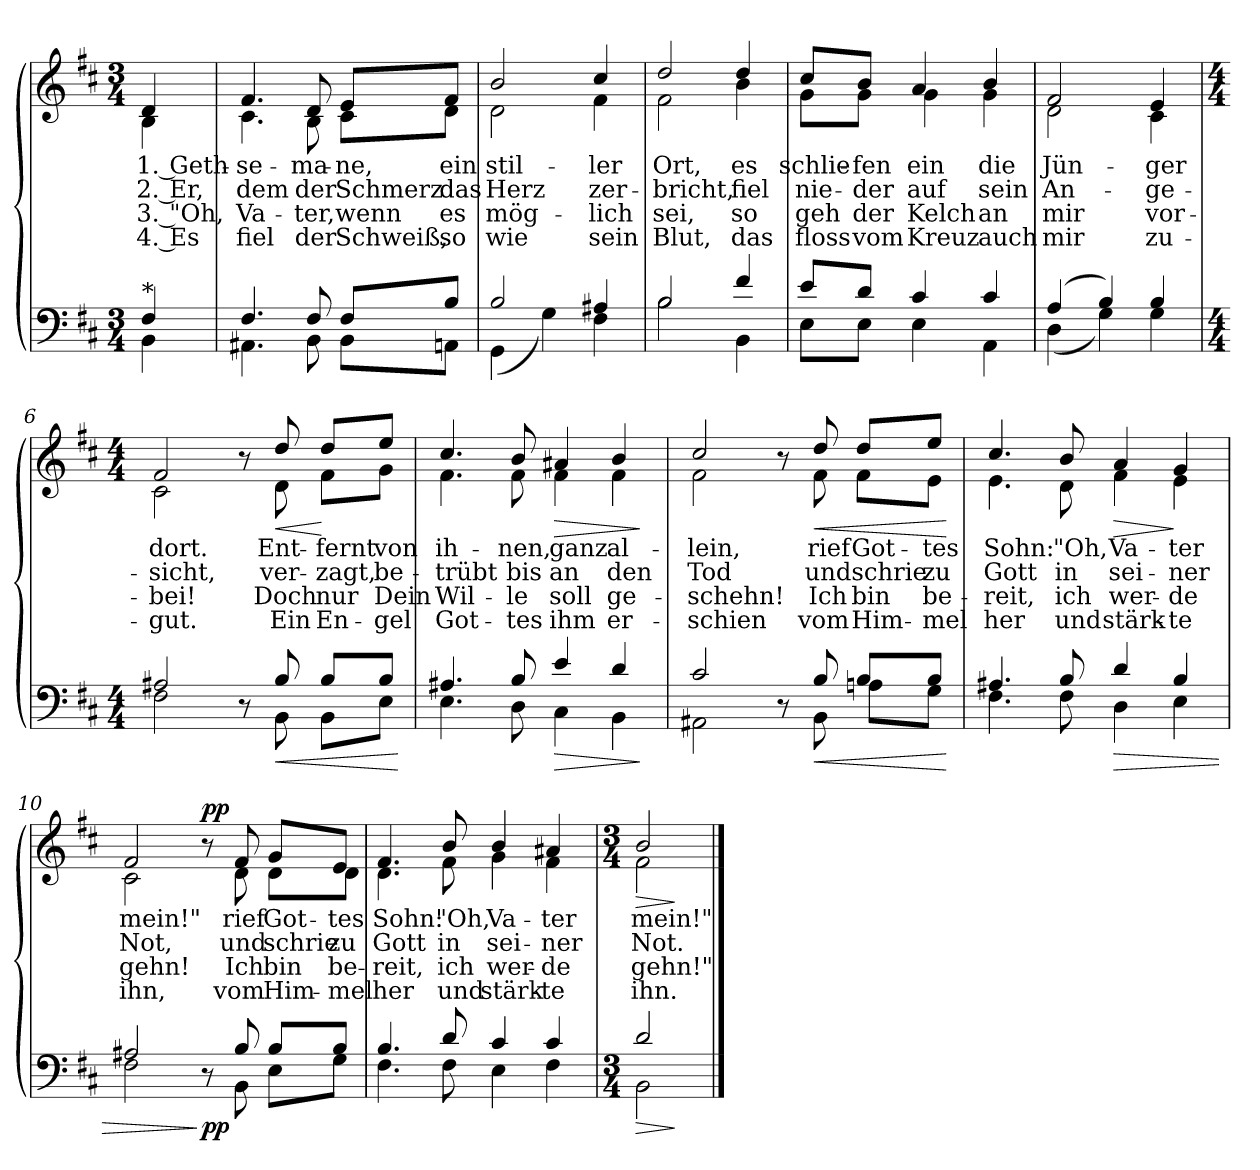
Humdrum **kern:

**kern	**dynam	**kern	**text	**text	**text	**text	**dynam
*part2	*part2	*part1	*part1	*part1	*part1	*part1	*part1
*staff2	*staff2	*staff1	*staff1	*staff1	*staff1	*staff1	*staff1
*clefF4	*	*clefG2	*	*	*	*	*
*k[f#c#]	*	*k[f#c#]	*	*	*	*	*
*b:	*	*b:	*	*	*	*	*
*M3/4	*	*M3/4	*	*	*	*	*
=	=	=	=	=	=	=	=
*^	*	*	*	*	*	*	*
!	!	!	!LO:TX:a:B:t=Moderato	!	!	!	!	!
!LO:TX:a:t=*	!	!	!	!	!	!	!	!
!	!	!	!	!LO:LY:b	!LO:LY:b	!LO:LY:b	!LO:LY:b	!
*	*	*	*^	*	*	*	*	*
4F#/	4BB\	.	4d/	4B\	1. Geth-	2. Er,	3. "Oh,	4. Es	.
=1	=1	=1	=1	=1	=1	=1	=1	=1	=1
!	!	!	!	!	!LO:LY:b	!LO:LY:b	!LO:LY:b	!LO:LY:b	!
4.F#/	4.AA#X\	.	4.f#/	4.c#\	-se-	dem	Va-	fiel	.
!	!	!	!	!	!LO:LY:b	!LO:LY:b	!LO:LY:b	!LO:LY:b	!
8F#/	8BB\	.	8d/	8B\	-ma-	der	-ter,	der	.
!	!	!	!	!	!LO:LY:b	!LO:LY:b	!LO:LY:b	!LO:LY:b	!
8F#/L	8BB\L	.	8e/L	8c#\L	-ne,	Schmerz	wenn	Schweiß,	.
!	!	!	!	!	!LO:LY:b	!LO:LY:b	!LO:LY:b	!LO:LY:b	!
8B/J	8AAn\J	.	8f#/J	8d\J	ein	das	es	so	.
=2	=2	=2	=2	=2	=2	=2	=2	=2	=2
!	!	!	!	!	!LO:LY:b	!LO:LY:b	!LO:LY:b	!LO:LY:b	!
2B/	(<4GG\	.	2b/	2d\	stil-	Herz	mög-	wie	.
.	4G\)	.	.	.	.	.	.	.	.
!	!	!	!	!	!LO:LY:b	!LO:LY:b	!LO:LY:b	!LO:LY:b	!
4A#X/	4F#\	.	4cc#/	4f#\	-ler	zer-	-lich	sein	.
=3	=3	=3	=3	=3	=3	=3	=3	=3	=3
!	!	!	!	!	!LO:LY:b	!LO:LY:b	!LO:LY:b	!LO:LY:b	!
2B/	2B\	.	2dd/	2f#\	Ort,	-bricht,	sei,	Blut,	.
!	!	!	!	!	!LO:LY:b	!LO:LY:b	!LO:LY:b	!LO:LY:b	!
4f#/	4BB\	.	4dd/	4b\	es	fiel	so	das	.
=4	=4	=4	=4	=4	=4	=4	=4	=4	=4
!	!	!	!	!	!LO:LY:b	!LO:LY:b	!LO:LY:b	!LO:LY:b	!
8e/L	8E\L	.	8cc#/L	8g\L	schlie-	nie-	geh	floss	.
!	!	!	!	!	!LO:LY:b	!LO:LY:b	!LO:LY:b	!LO:LY:b	!
8d/J	8E\J	.	8b/J	8g\J	-fen	-der	der	vom	.
!	!	!	!	!	!LO:LY:b	!LO:LY:b	!LO:LY:b	!LO:LY:b	!
4c#/	4E\	.	4a/	4g\	ein	auf	Kelch	Kreuz	.
!	!	!	!	!	!LO:LY:b	!LO:LY:b	!LO:LY:b	!LO:LY:b	!
4c#/	4AA\	.	4b/	4g\	die	sein	an	auch	.
!!LO:LB:g=z	!!
=5	=5	=5	=5	=5	=5	=5	=5	=5	=5
!	!	!	!	!	!LO:LY:b	!LO:LY:b	!LO:LY:b	!LO:LY:b	!
(4A/	(<4D\	.	2f#/	2d\	Jün-	An-	mir	mir	.
4B/)	4G\)	.	.	.	.	.	.	.	.
!	!	!	!	!	!LO:LY:b	!LO:LY:b	!LO:LY:b	!LO:LY:b	!
4B/	4G\	.	4e/	4c#\	-ger	-ge-	vor-	zu-	.
=6	=6	=6	=6	=6	=6	=6	=6	=6	=6
*M4/4	*	*	*M4/4	*	*	*	*	*	*
!	!	!	!	!	!LO:LY:b	!LO:LY:b	!LO:LY:b	!LO:LY:b	!
2A#X/	2F#\	.	2f#/	2c#\	dort.	-sicht,	-bei!	-gut.	.
8r	8ryy	.	8r	8ryy	.	.	.	.	.
!	!	!LO:HP:b	!	!	!LO:LY:b	!LO:LY:b	!LO:LY:b	!LO:LY:b	!LO:HP:b
8B/	8BB\	<	8dd/	8d\	Ent-	ver-	Doch	Ein	<
!	!	!	!	!	!LO:LY:b	!LO:LY:b	!LO:LY:b	!LO:LY:b	!
8B/L	8BB\L	.	8dd/L	8f#\L	-fernt	-zagt,	nur	En-	[
!	!	!	!	!	!LO:LY:b	!LO:LY:b	!LO:LY:b	!LO:LY:b	!
8B/J	8E\J	.	8ee/J	8g\J	von	be-	Dein	-gel	.
*v	*v	*	*	*	*	*	*	*	*
*	*	*v	*v	*	*	*	*	*
.	[	.	.	.	.	.	.
=7	=7	=7	=7	=7	=7	=7	=7
*^	*	*	*	*	*	*	*
!	!	!	!	!LO:LY:b	!LO:LY:b	!LO:LY:b	!LO:LY:b	!
*	*	*	*^	*	*	*	*	*
4.A#X/	4.E\	.	4.cc#/	4.f#\	ih-	-trübt	Wil-	Got-	.
!	!	!	!	!	!LO:LY:b	!LO:LY:b	!LO:LY:b	!LO:LY:b	!
8B/	8D\	.	8b/	8f#\	-nen,	bis	-le	-tes	.
!	!	!LO:HP:b	!	!	!LO:LY:b	!LO:LY:b	!LO:LY:b	!LO:LY:b	!LO:HP:b
4e/	4C#\	>	4a#X/	4f#\	ganz	an	soll	ihm	>
!	!	!	!	!	!LO:LY:b	!LO:LY:b	!LO:LY:b	!LO:LY:b	!
4d/	4BB\	.	4b/	4f#\	al-	den	ge-	er-	.
*v	*v	*	*	*	*	*	*	*	*
*	*	*v	*v	*	*	*	*	*
.	]	.	.	.	.	.	]
=8	=8	=8	=8	=8	=8	=8	=8
*^	*	*	*	*	*	*	*
!	!	!	!	!LO:LY:b	!LO:LY:b	!LO:LY:b	!LO:LY:b	!
*	*	*	*^	*	*	*	*	*
2c#/	2AA#X\	.	2cc#/	2f#\	-lein,	Tod	-schehn!	-schien	.
8r	8ryy	.	8r	8ryy	.	.	.	.	.
!	!	!LO:HP:b	!	!	!LO:LY:b	!LO:LY:b	!LO:LY:b	!LO:LY:b	!LO:HP:b
8B/	8BB\	<	8dd/	8f#\	rief	und	Ich	vom	<
!	!	!	!	!	!LO:LY:b	!LO:LY:b	!LO:LY:b	!LO:LY:b	!
8B/L	8Ani\L	.	8dd/L	8f#\L	Got-	schrie	bin	Him-	.
!	!	!	!	!	!LO:LY:b	!LO:LY:b	!LO:LY:b	!LO:LY:b	!
8B/J	8G\J	.	8ee/J	8e\J	-tes	zu	be-	-mel	.
*v	*v	*	*	*	*	*	*	*	*
*	*	*v	*v	*	*	*	*	*
.	[	.	.	.	.	.	[
!!LO:LB:g=z
=9	=9	=9	=9	=9	=9	=9	=9
*^	*	*	*	*	*	*	*
!	!	!	!	!LO:LY:b	!LO:LY:b	!LO:LY:b	!LO:LY:b	!
*	*	*	*^	*	*	*	*	*
4.A#X/	4.F#\	.	4.cc#/	4.e\	Sohn:	Gott	-reit,	her	.
!	!	!	!	!	!LO:LY:b	!LO:LY:b	!LO:LY:b	!LO:LY:b	!
8B/	8F#\	.	8b/	8d\	"Oh,	in	ich	und	.
!	!	!LO:HP:b	!	!	!LO:LY:b	!LO:LY:b	!LO:LY:b	!LO:LY:b	!LO:HP:b
4d/	4D\	>	4a/	4f#\	Va-	sei-	wer-	stärk-	>
!	!	!	!	!	!LO:LY:b	!LO:LY:b	!LO:LY:b	!LO:LY:b	!
4B/	4E\	.	4g/	4e\	-ter	-ner	-de	-te	]
=10	=10	=10	=10	=10	=10	=10	=10	=10	=10
!	!	!	!	!	!LO:LY:b	!LO:LY:b	!LO:LY:b	!LO:LY:b	!
2A#X/	2F#\	.	2f#/	2c#\	mein!"	Not,	gehn!	ihn,	.
!	!	!LO:DY:n=1:b	!	!	!	!	!	!	!LO:DY:a
8r	8ryy	] pp	8r	8ryy	.	.	.	.	pp
!	!	!	!	!	!LO:LY:b	!LO:LY:b	!LO:LY:b	!LO:LY:b	!
8B/	8BB\	.	8f#/	8d\	rief	und	Ich	vom	.
!	!	!	!	!	!LO:LY:b	!LO:LY:b	!LO:LY:b	!LO:LY:b	!
8B/L	8E\L	.	8g/L	8d\L	Got-	schrie	bin	Him-	.
!	!	!	!	!	!LO:LY:b	!LO:LY:b	!LO:LY:b	!LO:LY:b	!
8B/J	8G\J	.	8e/J	8d\J	-tes	zu	be-	-mel	.
=11	=11	=11	=11	=11	=11	=11	=11	=11	=11
!	!	!	!	!	!LO:LY:b	!LO:LY:b	!LO:LY:b	!LO:LY:b	!
4.B/	4.F#\	.	4.f#/	4.d\	Sohn:	Gott	-reit,	her	.
!	!	!	!	!	!LO:LY:b	!LO:LY:b	!LO:LY:b	!LO:LY:b	!
8d/	8F#\	.	8b/	8f#\	"Oh,	in	ich	und	.
!	!	!	!	!	!LO:LY:b	!LO:LY:b	!LO:LY:b	!LO:LY:b	!
4c#/	4E\	.	4b/	4g\	Va-	sei-	wer-	stärk-	.
!	!	!	!	!	!LO:LY:b	!LO:LY:b	!LO:LY:b	!LO:LY:b	!
4c#/	4F#\	.	4a#X/	4f#\	-ter	-ner	-de	-te	.
=12	=12	=12	=12	=12	=12	=12	=12	=12	=12
*M3/4	*	*	*M3/4	*	*	*	*	*	*
!	!	!LO:HP:b	!	!	!LO:LY:b	!LO:LY:b	!LO:LY:b	!LO:LY:b	!LO:HP:b
2d/	2BB\	>	2b/	2f#\	mein!"	Not.	gehn!"	ihn.	>
*v	*v	*	*	*	*	*	*	*	*
*	*	*v	*v	*	*	*	*	*
.	]	.	.	.	.	.	]
==	==	==	==	==	==	==	==
*-	*-	*-	*-	*-	*-	*-	*-
